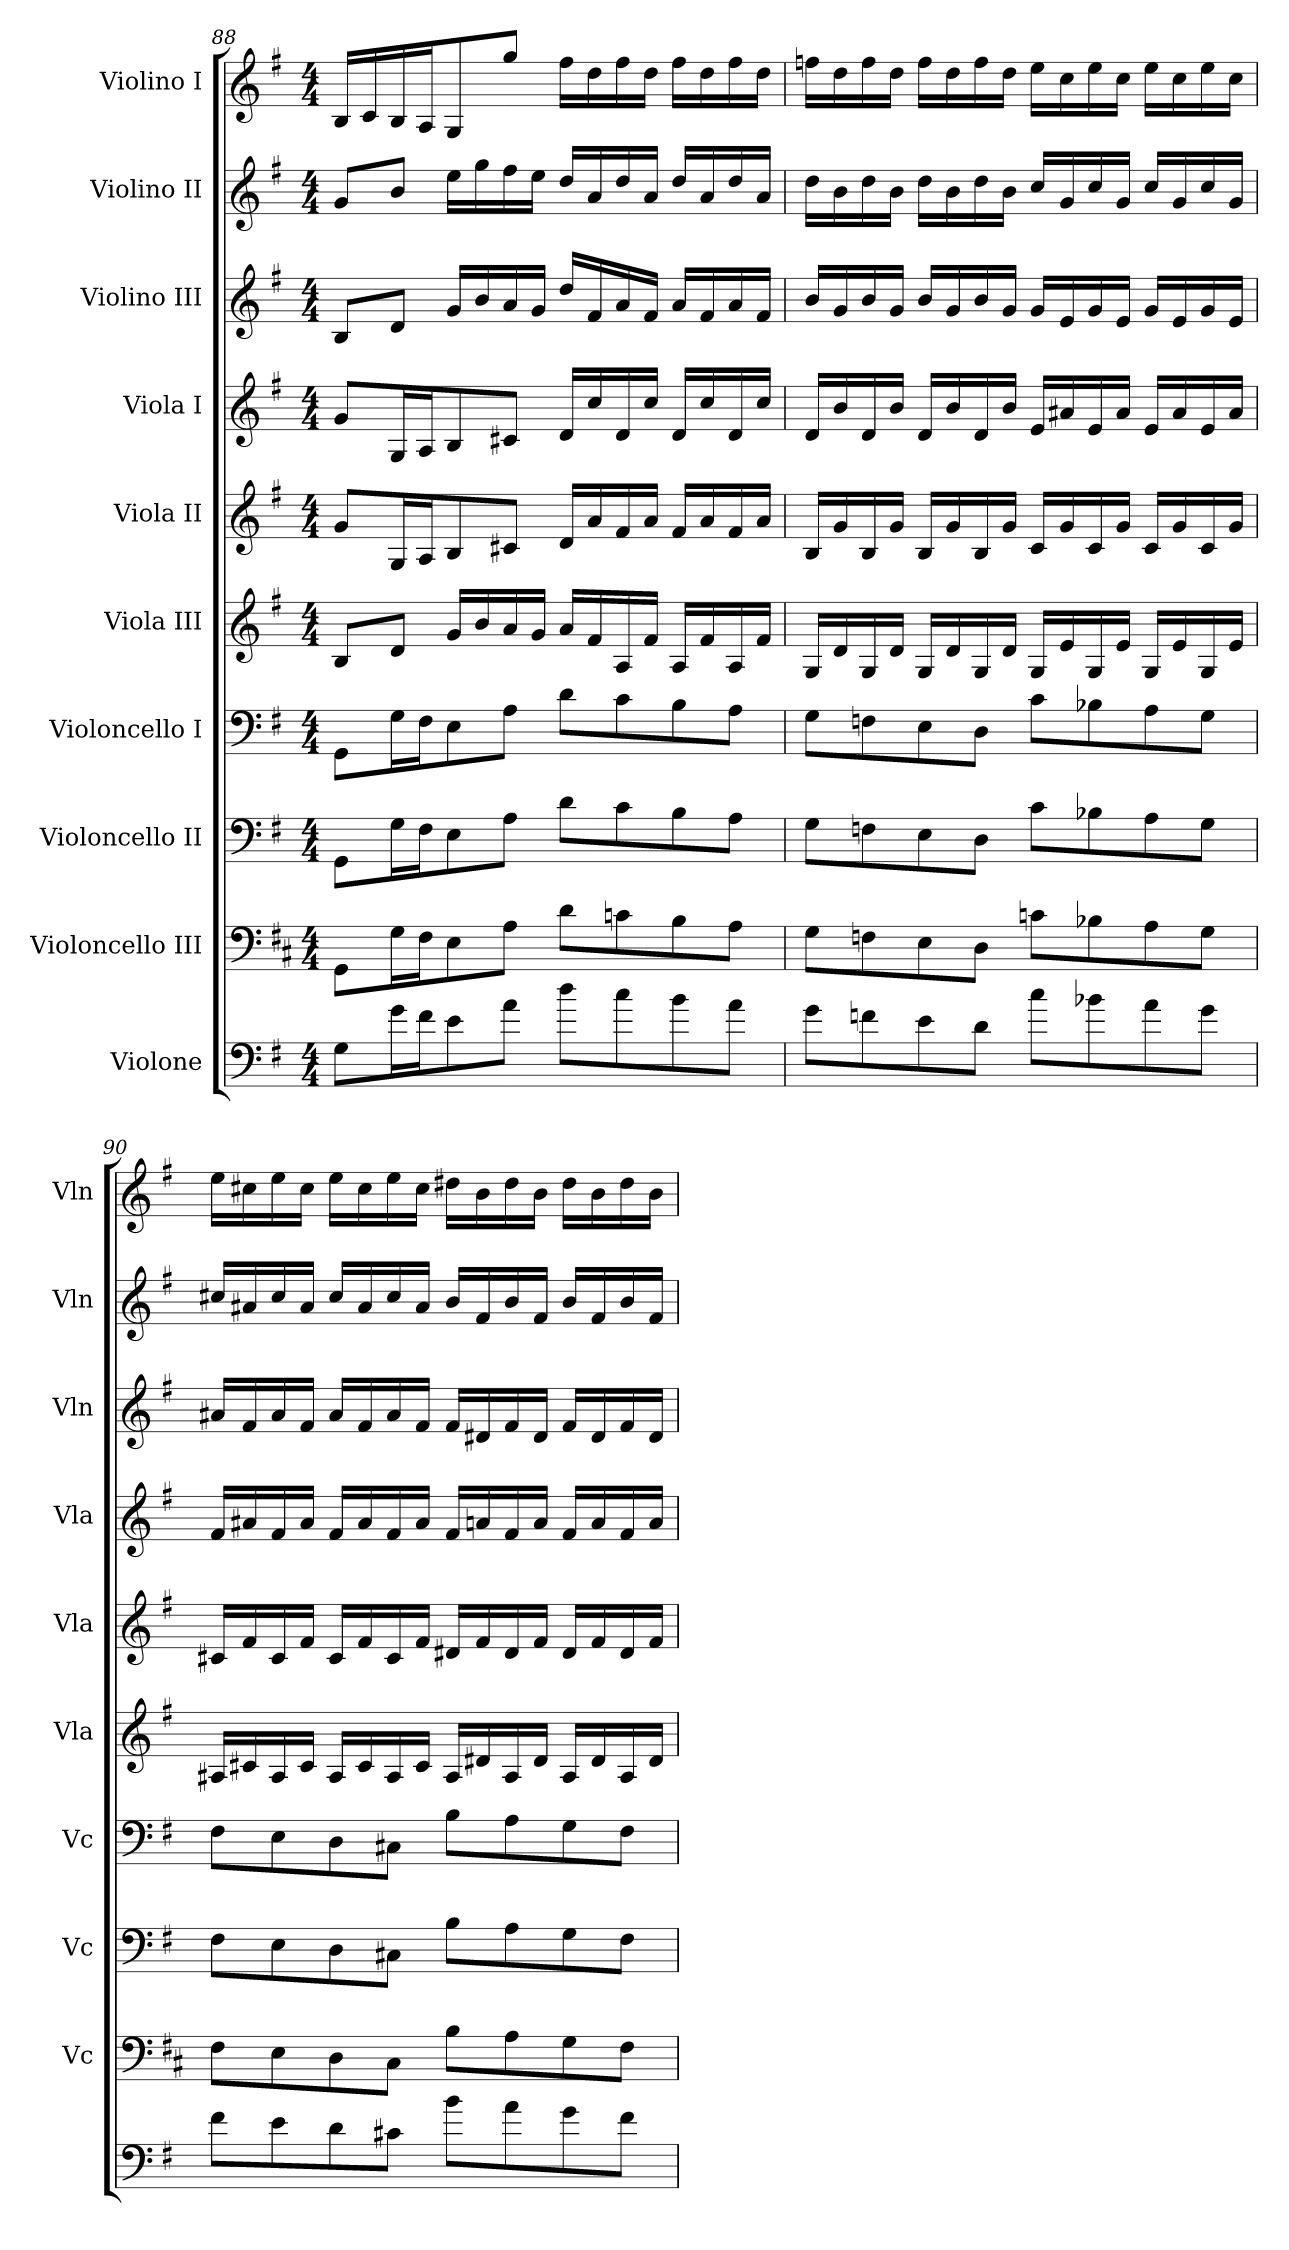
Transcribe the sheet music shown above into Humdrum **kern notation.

**kern	**kern	**kern	**kern	**kern	**kern	**kern	**kern	**kern	**kern
*part10	*part9	*part8	*part7	*part6	*part5	*part4	*part3	*part2	*part1
*staff10	*staff9	*staff8	*staff7	*staff6	*staff5	*staff4	*staff3	*staff2	*staff1
*I"Violone	*I"Violoncello III	*I"Violoncello  II	*I"Violoncello   I	*I"Viola       III	*I"Viola        II	*I"Viola         I	*I"Violino     III	*I"Violino      II	*I"Violino       I
*	*I'Vc	*I'Vc	*I'Vc	*I'Vla	*I'Vla	*I'Vla	*I'Vln	*I'Vln	*I'Vln
!!LO:PB:g=z
*clefF4	*clefF4	*clefF4	*clefF4	*clefG2	*clefG2	*clefG2	*clefG2	*clefG2	*clefG2
*ITrd7c12	*	*	*	*	*	*	*	*	*
*k[f#]	*k[f#c#]	*k[f#]	*k[f#]	*k[f#]	*k[f#]	*k[f#]	*k[f#]	*k[f#]	*k[f#]
*G:	*D:	*G:	*G:	*G:	*G:	*G:	*G:	*G:	*G:
*M4/4	*M4/4	*M4/4	*M4/4	*M4/4	*M4/4	*M4/4	*M4/4	*M4/4	*M4/4
=88	=88	=88	=88	=88	=88	=88	=88	=88	=88
8GG\L	8GG\L	8GG\L	8GG\L	8B/L	8g/L	8g/L	8B/L	8g/L	16B/LL
.	.	.	.	.	.	.	.	.	16c/
16G\L	16G\L	16G\L	16G\L	8d/J	16G/L	16G/L	8d/J	8b/J	16B/
16F#\J	16F#\J	16F#\J	16F#\J	.	16A/J	16A/J	.	.	16A/J
8E\	8E\	8E\	8E\	16g/LL	8B/	8B/	16g/LL	16ee\LL	8G/
.	.	.	.	16b/	.	.	16b/	16gg\	.
8A\J	8A\J	8A\J	8A\J	16a/	8c#X/J	8c#X/J	16a/	16ff#\	8gg/J
.	.	.	.	16g/JJ	.	.	16g/JJ	16ee\JJ	.
8d\L	8d\L	8d\L	8d\L	16a/LL	16d/LL	16d/LL	16dd/LL	16dd/LL	16ff#\LL
.	.	.	.	16f#/	16a/	16cc/	16f#/	16a/	16dd\
8c\	8cn\	8c\	8c\	16A/	16f#/	16d/	16a/	16dd/	16ff#\
.	.	.	.	16f#/JJ	16a/JJ	16cc/JJ	16f#/JJ	16a/JJ	16dd\JJ
8B\	8B\	8B\	8B\	16A/LL	16f#/LL	16d/LL	16a/LL	16dd/LL	16ff#\LL
.	.	.	.	16f#/	16a/	16cc/	16f#/	16a/	16dd\
8A\J	8A\J	8A\J	8A\J	16A/	16f#/	16d/	16a/	16dd/	16ff#\
.	.	.	.	16f#/JJ	16a/JJ	16cc/JJ	16f#/JJ	16a/JJ	16dd\JJ
=89	=89	=89	=89	=89	=89	=89	=89	=89	=89
8G\L	8G\L	8G\L	8G\L	16G/LL	16B/LL	16d/LL	16b/LL	16dd\LL	16ffn\LL
.	.	.	.	16d/	16g/	16b/	16g/	16b\	16dd\
8Fn\	8Fn\	8Fn\	8Fn\	16G/	16B/	16d/	16b/	16dd\	16ff\
.	.	.	.	16d/JJ	16g/JJ	16b/JJ	16g/JJ	16b\JJ	16dd\JJ
8E\	8E\	8E\	8E\	16G/LL	16B/LL	16d/LL	16b/LL	16dd\LL	16ff\LL
.	.	.	.	16d/	16g/	16b/	16g/	16b\	16dd\
8D\J	8D\J	8D\J	8D\J	16G/	16B/	16d/	16b/	16dd\	16ff\
.	.	.	.	16d/JJ	16g/JJ	16b/JJ	16g/JJ	16b\JJ	16dd\JJ
8c\L	8cn\L	8c\L	8c\L	16G/LL	16c/LL	16e/LL	16g/LL	16cc/LL	16ee\LL
.	.	.	.	16e/	16g/	16a#X/	16e/	16g/	16cc\
8B-X\	8B-X\	8B-X\	8B-X\	16G/	16c/	16e/	16g/	16cc/	16ee\
.	.	.	.	16e/JJ	16g/JJ	16a#/JJ	16e/JJ	16g/JJ	16cc\JJ
8A\	8A\	8A\	8A\	16G/LL	16c/LL	16e/LL	16g/LL	16cc/LL	16ee\LL
.	.	.	.	16e/	16g/	16a#/	16e/	16g/	16cc\
8G\J	8G\J	8G\J	8G\J	16G/	16c/	16e/	16g/	16cc/	16ee\
.	.	.	.	16e/JJ	16g/JJ	16a#/JJ	16e/JJ	16g/JJ	16cc\JJ
!!LO:PB:g=z
=90	=90	=90	=90	=90	=90	=90	=90	=90	=90
8F#\L	8F#\L	8F#\L	8F#\L	16A#X/LL	16c#X/LL	16f#/LL	16a#X/LL	16cc#X/LL	16ee\LL
.	.	.	.	16c#X/	16f#/	16a#X/	16f#/	16a#X/	16cc#X\
8E\	8E\	8E\	8E\	16A#/	16c#/	16f#/	16a#/	16cc#/	16ee\
.	.	.	.	16c#/JJ	16f#/JJ	16a#/JJ	16f#/JJ	16a#/JJ	16cc#\JJ
8D\	8D\	8D\	8D\	16A#/LL	16c#/LL	16f#/LL	16a#/LL	16cc#/LL	16ee\LL
.	.	.	.	16c#/	16f#/	16a#/	16f#/	16a#/	16cc#\
8C#X\J	8C#\J	8C#X\J	8C#X\J	16A#/	16c#/	16f#/	16a#/	16cc#/	16ee\
.	.	.	.	16c#/JJ	16f#/JJ	16a#/JJ	16f#/JJ	16a#/JJ	16cc#\JJ
8B\L	8B\L	8B\L	8B\L	16A#/LL	16d#X/LL	16f#/LL	16f#/LL	16b/LL	16dd#X\LL
.	.	.	.	16d#X/	16f#/	16an/	16d#X/	16f#/	16b\
8A\	8A\	8A\	8A\	16A#/	16d#/	16f#/	16f#/	16b/	16dd#\
.	.	.	.	16d#/JJ	16f#/JJ	16a/JJ	16d#/JJ	16f#/JJ	16b\JJ
8G\	8G\	8G\	8G\	16A#/LL	16d#/LL	16f#/LL	16f#/LL	16b/LL	16dd#\LL
.	.	.	.	16d#/	16f#/	16a/	16d#/	16f#/	16b\
8F#\J	8F#\J	8F#\J	8F#\J	16A#/	16d#/	16f#/	16f#/	16b/	16dd#\
.	.	.	.	16d#/JJ	16f#/JJ	16a/JJ	16d#/JJ	16f#/JJ	16b\JJ
=	=	=	=	=	=	=	=	=	=
*-	*-	*-	*-	*-	*-	*-	*-	*-	*-
